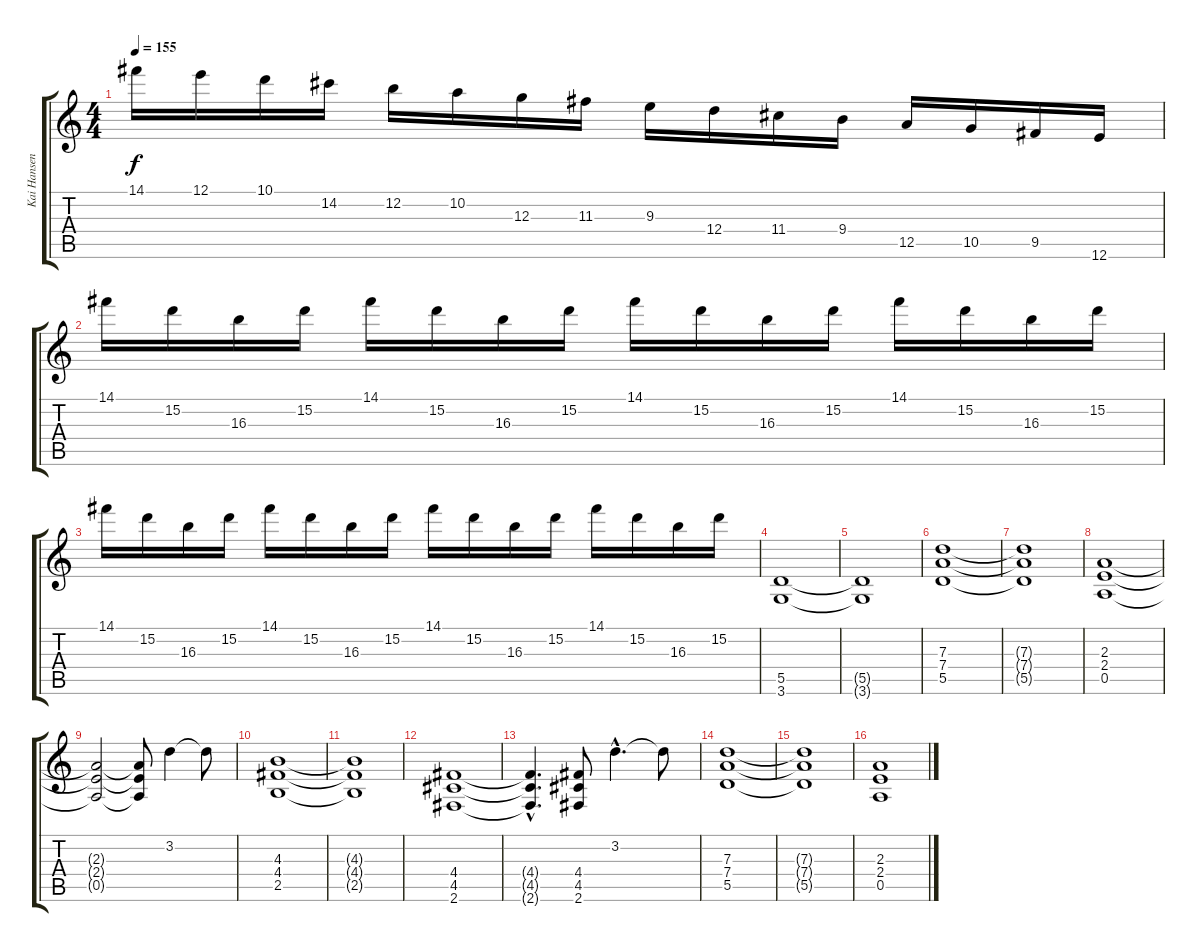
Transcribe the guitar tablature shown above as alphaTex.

\track ("Kai Hansen" "Kai Hansen") {instrument distortionguitar}
\staff {score tabs}
\tuning (E4 B3 G3 D3 A2 E2) {hide}
\ts (4 4)
\tempo 155
\clef g2
\ks c
14.1.16{dy f} 12.1.16 10.1.16 14.2.16 12.2.16 10.2.16 12.3.16 11.3.16 9.3.16 12.4.16 11.4.16 9.4.16 12.5.16 10.5.16 9.5.16 12.6.16 |
14.1.16 15.2.16 16.3.16 15.2.16 14.1.16 15.2.16 16.3.16 15.2.16 14.1.16 15.2.16 16.3.16 15.2.16 14.1.16 15.2.16 16.3.16 15.2.16 |
14.1.16 15.2.16 16.3.16 15.2.16 14.1.16 15.2.16 16.3.16 15.2.16 14.1.16 15.2.16 16.3.16 15.2.16 14.1.16 15.2.16 16.3.16 15.2.16 |
(5.5 3.6).1 |
(5.5{t} 3.6{t}).1 |
(7.3 7.4 5.5).1 |
(7.3{t} 7.4{t} 5.5{t}).1 |
(2.3 2.4 0.5).1 |
(2.3{t} 2.4{t} 0.5{t}).2 (2.3{t} 2.4{t} 0.5{t}).8 3.2.4 3.2{t}.8 |
(4.3 4.4 2.5).1 |
(4.3{t} 4.4{t} 2.5{t}).1 |
(4.4 4.5 2.6).1 |
(4.4{hac t} 4.5{hac t} 2.6{hac t}).4{d} (4.4 4.5 2.6).8 3.2{hac}.4{d} 3.2{t}.8 |
(7.3 7.4 5.5).1 |
(7.3{t} 7.4{t} 5.5{t}).1 |
(2.3 2.4 0.5).1
